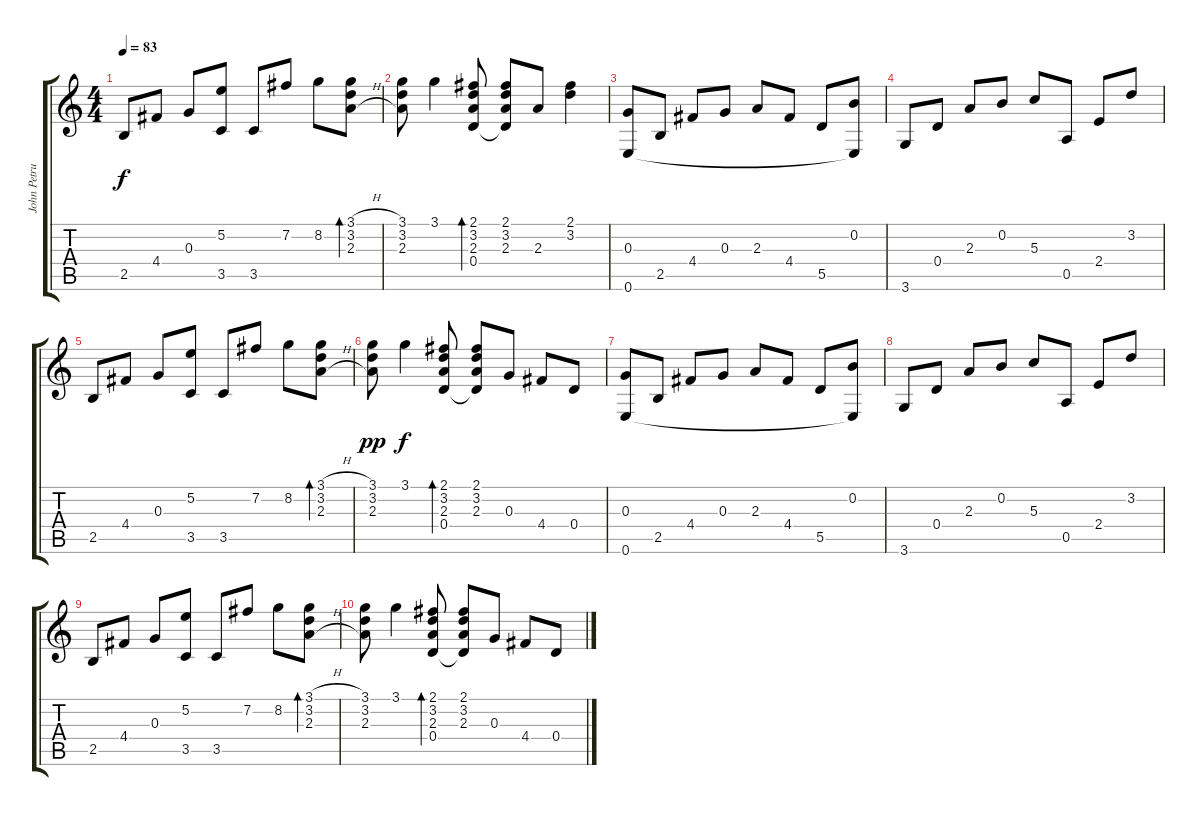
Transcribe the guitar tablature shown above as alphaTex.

\track ("John Petrucci " "John Petru") {instrument acousticguitarnylon}
\staff {score tabs}
\tuning (E4 B3 G3 D3 A2 E2) {hide}
\ts (4 4)
\tempo 83
\clef g2
\ks c
2.5.8{dy f} 4.4.8 0.3.8 (5.2 3.5).8 3.5.8 7.2.8 8.2.8 (3.1{h} 3.2{h} 2.3{h}).8{bd 240} |
(3.1 3.2 2.3).8 3.1.4 (2.1 3.2 2.3 0.4).8{bd 60} (2.1 3.2 2.3 0.4{t}).8 2.3.8 (2.1 3.2).4 |
(0.3 0.6).8 2.5.8 4.4.8 0.3.8 2.3.8 4.4.8 5.5.8 (0.2 0.6{t}).8 |
3.6.8 0.4.8 2.3.8 0.2.8 5.3.8 0.5.8 2.4.8 3.2.8 |
2.5.8 4.4.8 0.3.8 (5.2 3.5).8 3.5.8 7.2.8 8.2.8 (3.1{h} 3.2{h} 2.3{h}).8{bd 240} |
(3.1 3.2 2.3).8{dy pp} 3.1.4{dy f} (2.1 3.2 2.3 0.4).8{bd 60} (2.1 3.2 2.3 0.4{t}).8 0.3.8 4.4.8 0.4.8 |
(0.3 0.6).8 2.5.8 4.4.8 0.3.8 2.3.8 4.4.8 5.5.8 (0.2 0.6{t}).8 |
3.6.8 0.4.8 2.3.8 0.2.8 5.3.8 0.5.8 2.4.8 3.2.8 |
2.5.8 4.4.8 0.3.8 (5.2 3.5).8 3.5.8 7.2.8 8.2.8 (3.1{h} 3.2{h} 2.3{h}).8{bd 240} |
(3.1 3.2 2.3).8 3.1.4 (2.1 3.2 2.3 0.4).8{bd 60} (2.1 3.2 2.3 0.4{t}).8 0.3.8 4.4.8 0.4.8
